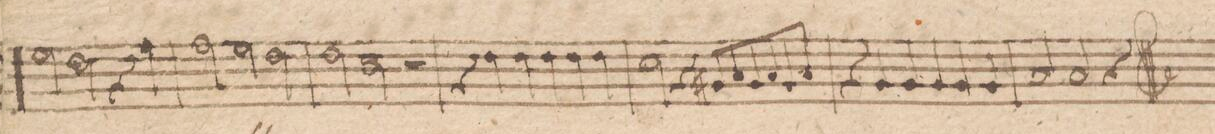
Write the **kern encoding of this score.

**kern
*I"Violino Secundo
*clefG2
*k[f#c#]
*M3/2
2ee\
2dd\
4r
4ff#\
=43
2ff#\
2ee\
2dd\
=44
2dd\
2cc#\
2r
=45
4r
4dd\
4dd\
4dd\
4dd\
4dd\
=46
2cc#\
4r
8g#X/L
8a/
8g#/
8a/
8g#/
8a/J
=47
4r
4g/
4g/
4g/
4g/
4g/
=48
2a/
2a/
2r
==
*-
